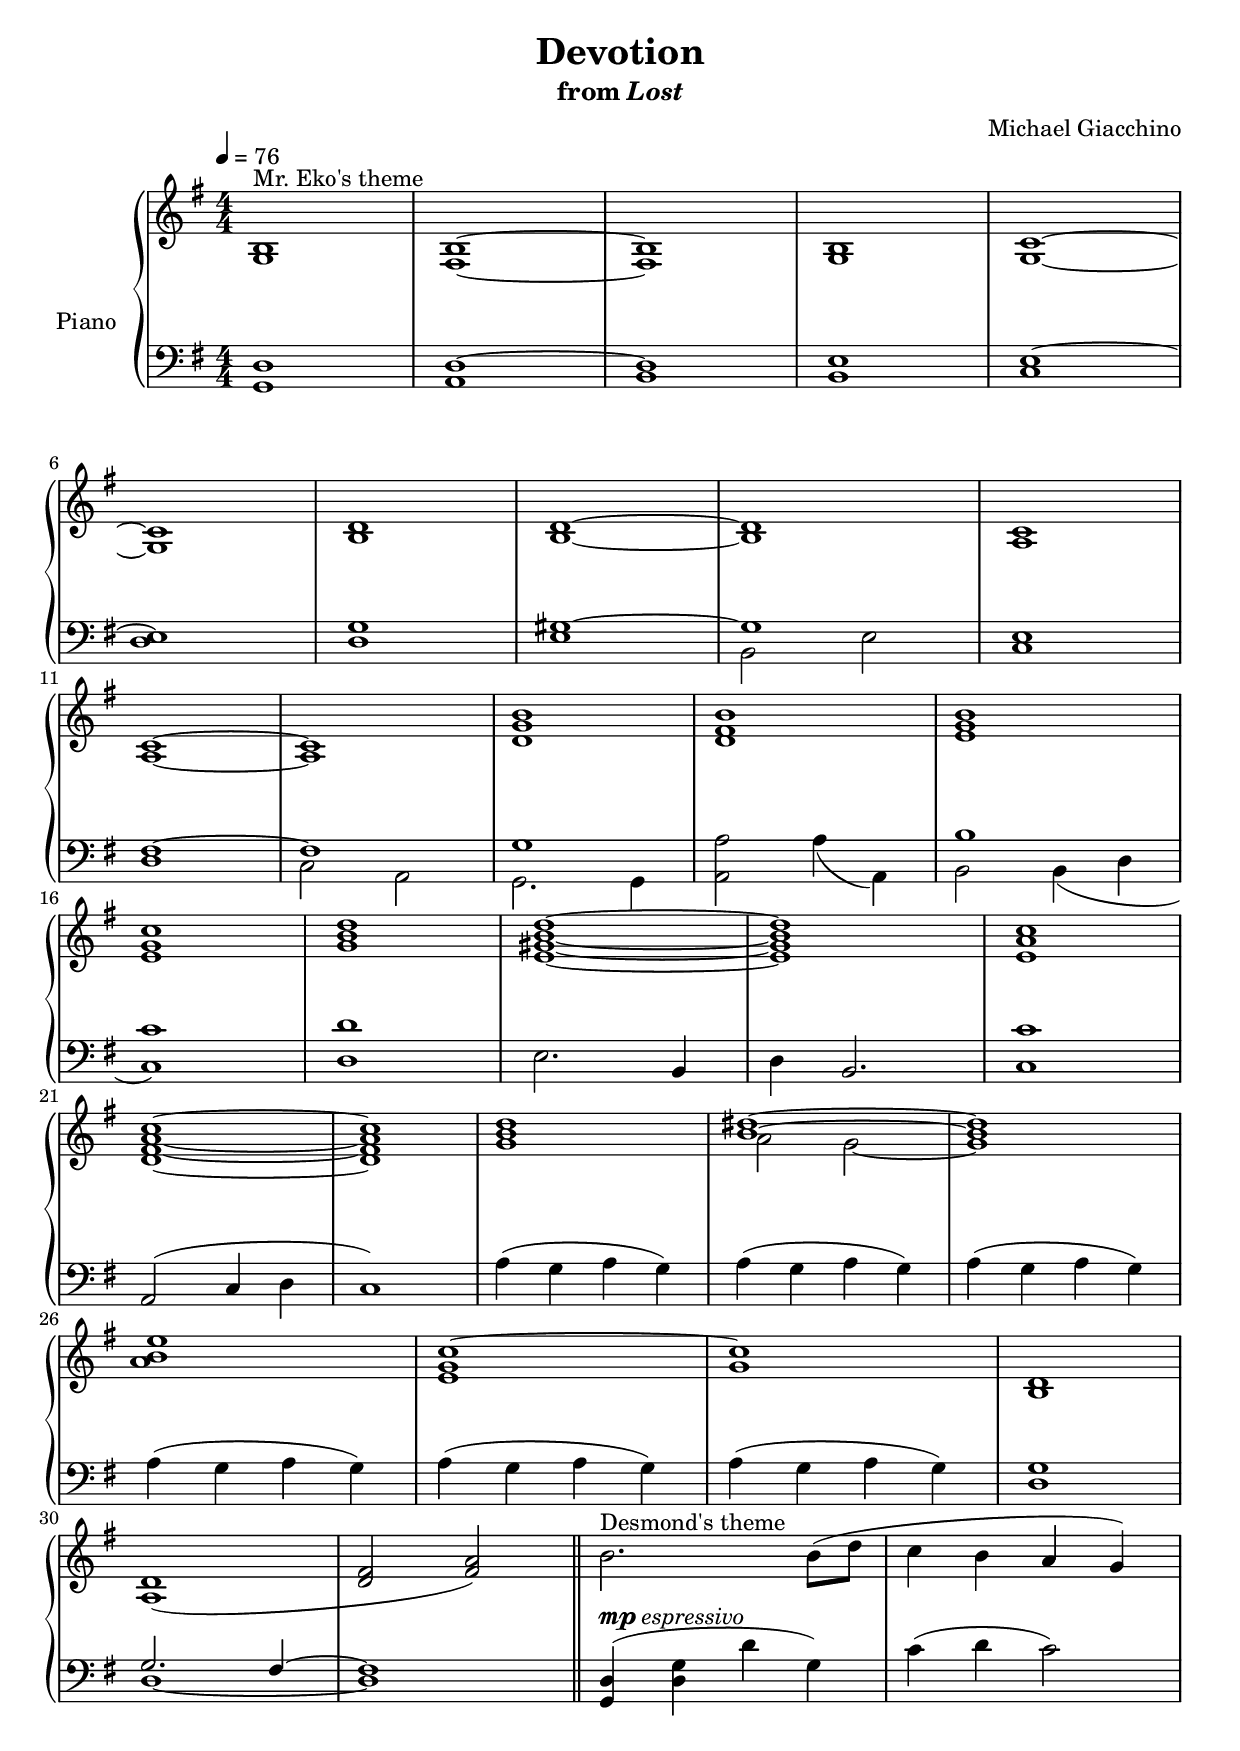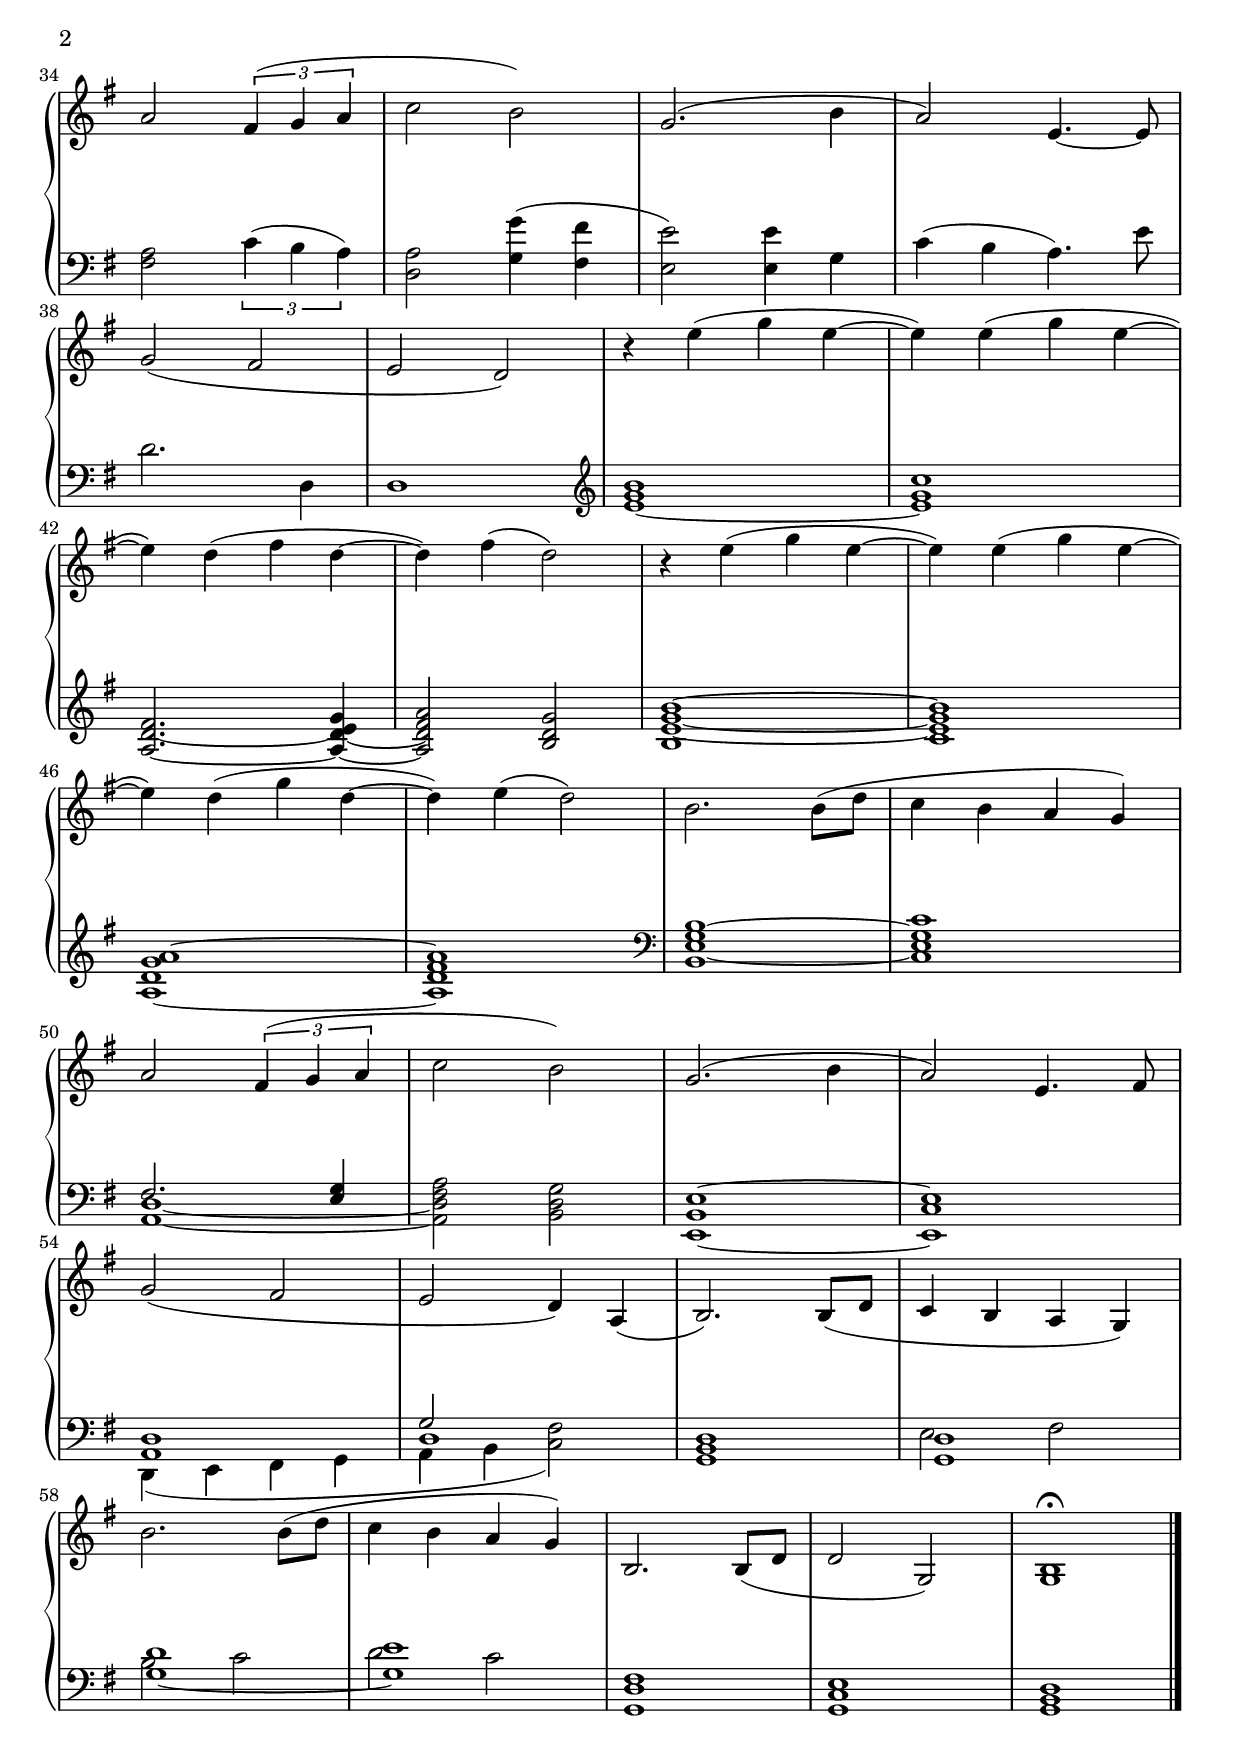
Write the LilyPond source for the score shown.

\version "2.12.2"

\header {
  title = "Devotion"
  subtitle = \markup { "from" \italic "Lost" }
  composer = "Michael Giacchino"
}

global = {
  \tempo 4 = 76
  \key g \major
  \time 4/4
  \numericTimeSignature
  s1*31
  \bar "||"
  s1*31
  \bar "|."
}

upper = \relative c' {
  \clef treble
  <g b>1^"Mr. Eko's theme"
  <fis b>~
  <fis b>
  <g b>
  <g c>~
  \break

  <g c>
  <b d>
  <b d>~
  <b d>
  <a c>
  \break

  <a c>~
  <a c>
  <d g b>
  <d fis b>
  <e g b>
  \break

  <e g c>
  <g b d>
  <e gis b d>~
  <e gis b d>
  <e a c>
  \break

  <d fis a c>~
  <d fis a c>
  <g b d>
  <<
    {
      <b dis>~
      <b dis>
      \break
    }
  \\
    {
      a2 g~
      g1
    }
  >>

  <a b e>
  <e g c~>
  <g c>
  <b, d>
  \break

  <a d>1(
  <d fis>2 <fis a>)
  \bar "||"
  b2.^"Desmond's theme" b8( d
  c4 b a g)
  \break

  a2 \times 2/3 { fis4( g a }
  c2 b)
  g2.( b4
  a2) e4.~ e8
  \break

  g2( fis
  e d)
  r4 e'4( g e~
  e) e( g e~
  \break

  e) d( fis d~
  d) fis( d2)
  r4 e( g e~
  e) e( g e~
  \break

  e) d( g d~
  d) e( d2)
  b2. b8( d
  c4 b a g)
  \break

  a2 \times 2/3 { fis4( g a }
  c2 b)
  g2.( b4
  a2) e4. fis8
  \break

  g2( fis
  e d4) a(
  b2.) b8( d
  c4 b a g)
  \break

  b'2. b8( d
  c4 b a g)
  b,2. b8( d
  d2 g,)
  <g b>1\fermata
}

lower = \relative c {
  \clef bass
  <g d'>1
  <a d~>
  <b d>
  <b e>
  <c e~>

  <d e>
  <d g>
  <<
    {
      <e gis~>
      gis
      s1

      <d fis~>
      fis
      g
      s1
      b

      s1
    }
  \\
    {
      s1
      b,2 e
      <c e>1

      s1
      c2 a
      g2. g4
      <a a'>2 a'4( a,)
      b2 b4( d

      <c c'>1)
    }
  >>
  <d d'>
  e2. b4
  d b2.
  <c c'>1

  a2( c4 d
  c1)
  a'4( g a g)
  a( g a g)
  a( g a g)

  a( g a g)
  a( g a g)
  a( g a g)
  <d g>1

  <<
    {
      g2. fis4~
      fis1
    }
  \\
    {
      d1~
      d
    }
  >>
  <g, d'>4( <d' g> d' g,)
  c( d c2)

  <fis, a> \times 2/3 { c'4( b a) }
  <d, a'>2 <g g'>4( <fis fis'>
  <e e'>2) <e e'>4 g
  c4( b a4.) e'8

  d2. d,4
  d1
  \clef treble
  <e'~ g b>
  <e g c>

  <a,~ d_~ fis>2. <a~ d_~ e g>4
  <a d fis a>2 <b d g>
  <b e~ g~ b~>1
  <c e g b>

  <a~ d g a~>
  <a d fis a>
  \clef bass
  <b, e~ g~ b>
  <c e g c>

  <<
    {
      fis2. <e g>4
      s1
    }
  \\
    {
      <a, d>1~
      <a d fis a>2 <b d g>
    }
  >>
  <e,~ b' e~>1
  <e c' e>

  <<
    {
      s1
      g'2
    }
  \\
    {
      d,4( e fis g
      a b <c fis>2)
      s1
      e2 fis

      b c
      d c
    }
  \\
    {
      <a, d>1
      d
      <g, b d>
      <g d'>

      <g'_~ d'>
      <g e'>
      <g, d' fis>
      <g c e>
      <g b d>
    }
  \\
  >>
}

dynamics = {
  s1*23\mp
  s4\< s4*6 s4\!
  s4\mf\>s8*5 s8\!
  s4\mp\>s8*13 s8\!
  s1*2\p
  s32*31\< s32\!
  s1*2-\markup { \dynamic "mp" "espressivo" }
  s32*31\< s32\!
  s32*17\mf s32*14\> s32\!
  s1*2\mp
  s32*63\> s32\!
  s1*4\p
  s32*63\< s32\!
  s4 s4\mf s32*31\> s32\! s2\p
  s1*2
  s32*31\< s32\!
  s4\mf s32*22\> s32\! s32
  s1*8\mp
  s32*63\> s32\!
  s1\pp
}

pedal = {
}

chordnames = \chordmode {
}

\score {
  \new PianoStaff = "PianoStaff_pf" <<
    \set PianoStaff.instrumentName = #"Piano"
    \new ChordNames = "chordnames" \chordnames
    \new Staff = "Staff_pfUpper" << \global \upper >>
    \new Dynamics = "Dynamics_pf" \dynamics
    \new Staff = "Staff_pfLower" << \global \lower >>
    \new Dynamics = "pedal" \pedal
  >>

  \layout {
    % define Dynamics context
    \context {
      \type "Engraver_group"
      \name Dynamics
      \alias Voice
      \consists "Output_property_engraver"
      \consists "Piano_pedal_engraver"
      \consists "Script_engraver"
      \consists "New_dynamic_engraver"
      \consists "Dynamic_align_engraver"
      \consists "Text_engraver"
      \consists "Skip_event_swallow_translator"
      \consists "Axis_group_engraver"

      % keep spanners and text in the middle
      \override DynamicLineSpanner #'Y-offset = #0
      \override TextScript #'Y-offset = #-0.5

      \override TextScript #'font-shape = #'italic
      \override VerticalAxisGroup #'minimum-Y-extent = #'(-1 . 1)
      \override DynamicText #'extra-spacing-width = #'(0 . 0)

      % XXX: this seems to have no effect, so hairpins are still not
      % padded enough in some cases
      \override Hairpin #'bound-padding = #2.0

      % hack to fix incorrect placement of the instrument name when
      % pedaling instructions are present
      % http://lists.gnu.org/archive/html/lilypond-user/2010-07/msg00402.html
      \override VerticalAxisGroup #'meta =
      #(let* ((descr (assoc-get 'VerticalAxisGroup all-grob-descriptions))
              (meta (assoc-get 'meta descr))
              (ifaces (assoc-get 'interfaces meta)))
        ;; Adding piano-pedal-interface to this VerticalAxisGroup
        ;; prevents it being acknowledged by Instrument_name_engraver
        (acons 'interfaces (cons 'piano-pedal-interface ifaces)
                meta))
    }
    % modify PianoStaff context to accept ChordNames and Dynamics context
    \context {
      \PianoStaff
      \accepts ChordNames
      \accepts Dynamics
    }
  }
}

\score {
  \unfoldRepeats {
    \new PianoStaff = "PianoStaff_pf" <<
      \new Staff = "Staff_pfUpper" << \global \upper \dynamics \pedal >>
      \new Staff = "Staff_pfLower" << \global \lower \dynamics \pedal >>
    >>
  }
  \midi {
    % the following is a workaround to prevent multiple voices from being
    % lumped into the same channel, which would inhibit overlapping notes
    \context {
      \Staff \remove "Staff_performer"
    }
    \context {
      \Voice \consists "Staff_performer"
    }
  }
}
